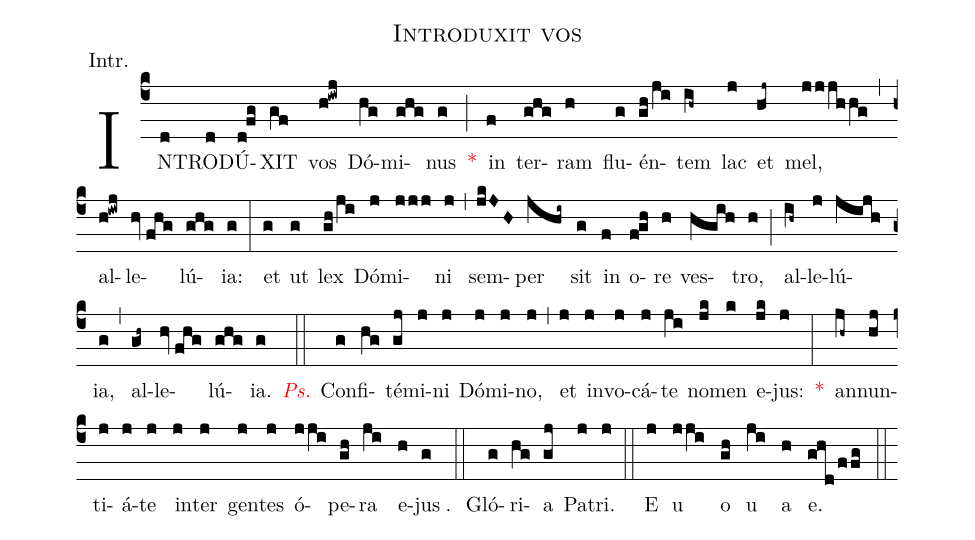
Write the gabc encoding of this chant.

name:Introduxit vos;
annotation:Intr.;
mode:VIII.;
office-part:Introit;
%%
(c4) IN(d)TRO(d)DÚ(d!fg)XIT(gf) vos(h!iwj) Dó(hg)mi(ghg)nus(g) <v>\red{*}</v>(;) in(f) ter(ghg)ram(h) flu(g)én(gh/ji)tem(ih~) lac(j) et(hj~) mel,(jj/jh/hg) (,) al(h!iwj)le(hv//fhg)lú(ghg)ia:(g) (:) et(g) ut(g) lex(gh/ji) Dó(j)mi(jjj)ni(j) (,) sem(jkJH)per(jhi~) sit(g) in(f) o(f!gh)re(h) ves(hgih)tro,(h) (;) al(ih~)le(j)lú(jijh)ia,(g) (,) al(gh~)le(hv//fhg)lú(ghg)ia.(g) (::) <v>\redit{Ps.}</v> Con(g)fi(hg)té(gj)mi(j)ni(j) Dó(j)mi(j)no,(j) (,) et(j) in(j)vo(j)cá(j)te(ji) no(jk)men(k) e(jk)jus:(j) <v>\red{*}</v>(:) an(jh~)nun(hj)ti(j)á(j)te(j) in(j)ter(j) gen(j)tes(j) ó(jji)pe(gh)ra(ji) e(h)jus(g). (::) Gló(g)ri(hg)a(gj) Pa(j)tri.(j) (::) E(j) u(jji) o(gh) u(ji) a(h) e.(ghd/ffg) (::)
